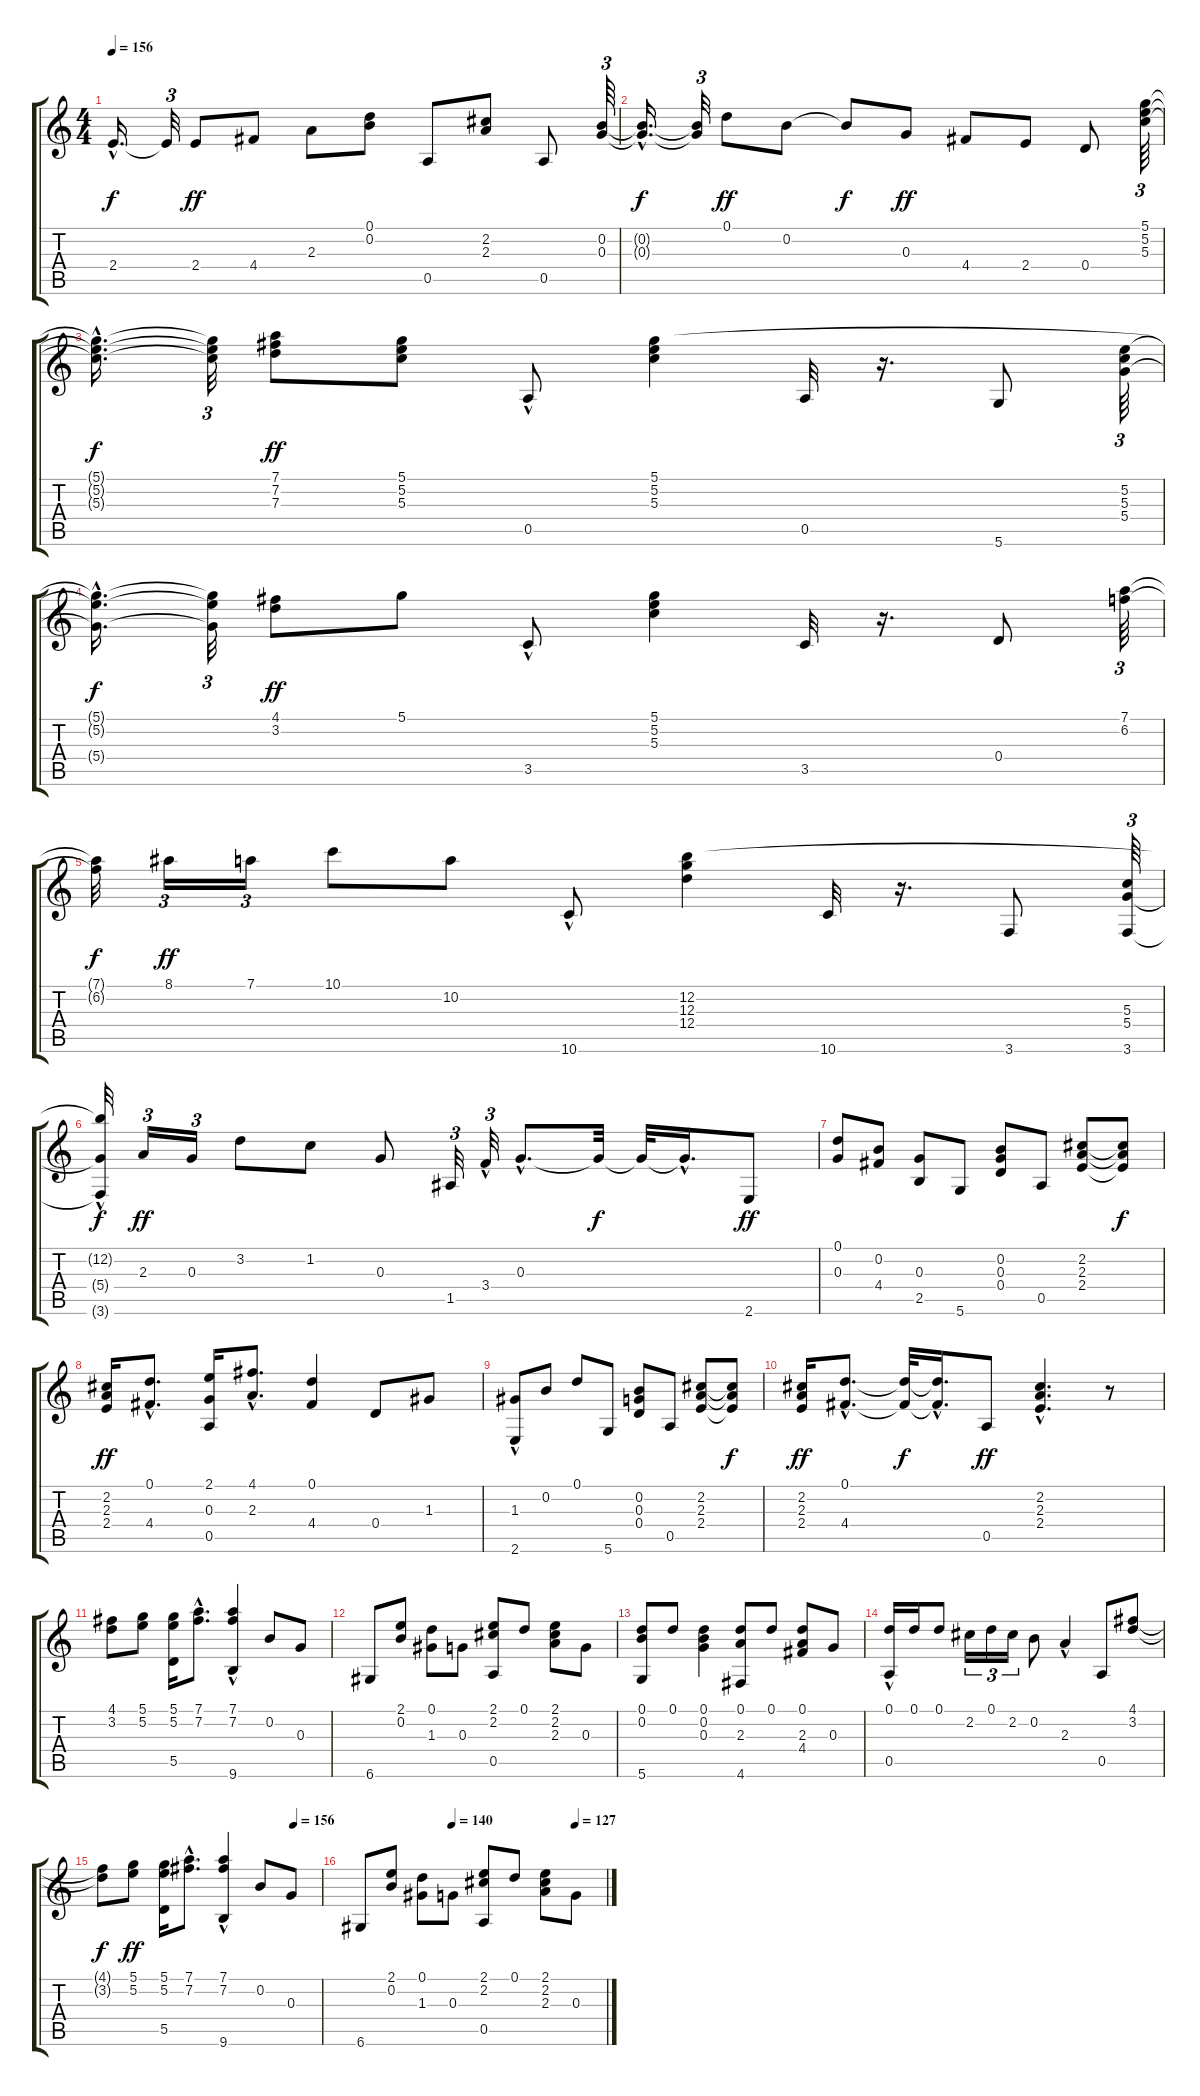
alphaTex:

\track "" {instrument acousticguitarsteel}
\staff {score tabs}
\tuning (D4 B3 G3 D3 A2 D2) {hide}
\ts (4 4)
\tempo 156
\clef g2
\ks c
2.4{hac t}.16{d dy f} 2.4{t}.32{tu (3 2)} 2.4.8{dy ff} 4.4.8 2.3.8 (0.1 0.2).8 0.5.8 (2.2 2.3).8 0.5.8 (0.2 0.3).64{tu (3 2)} |
(0.2{hac t} 0.3{hac t}).16{d dy f} (0.2{t} 0.3{t}).32{tu (3 2)} 0.1.8{dy ff} 0.2.8 0.2{t}.8{dy f} 0.3.8{dy ff} 4.4.8 2.4.8 0.4.8 (5.1 5.2 5.3).64{tu (3 2)} |
(5.1{hac t} 5.2{hac t} 5.3{hac t}).16{d dy f} (5.1{t} 5.2{t} 5.3{t}).32{tu (3 2)} (7.1 7.2 7.3).8{dy ff} (5.1 5.2 5.3).8 0.5{hac}.8 (5.1 5.2 5.3).4 0.5.32 r.16{d} 5.6.8 (5.2 5.3 5.4).64{tu (3 2)} |
(5.1{hac t} 5.2{hac t} 5.4{hac t}).16{d dy f} (5.1{t} 5.2{t} 5.4{t}).32{tu (3 2)} (4.1 3.2).8{dy ff} 5.1.8 3.5{hac}.8 (5.1 5.2 5.3).4 3.5.32 r.16{d} 0.4.8 (7.1 6.2).64{tu (3 2)} |
(7.1{t} 6.2{t}).32{dy f} 8.1.16{tu (3 2) dy ff} 7.1.16{tu (3 2)} 10.1.8 10.2.8 10.6{hac}.8 (12.2 12.3 12.4).4 10.6.32 r.16{d} 3.6.8 (5.3 5.4 3.6).64{tu (3 2)} |
(12.2{t} 5.4{t} 3.6{hac t}).32{dy f} 2.3.16{tu (3 2) dy ff} 0.3.16{tu (3 2)} 3.2.8 1.2.8 0.3.8 1.5.32{tu (3 2)} 3.4{hac}.32{tu (3 2)} 0.3{hac}.8{d} 0.3{t}.32{dy f} 0.3{t}.32 0.3{hac t}.16{d} 2.6.8{dy ff} |
(0.1 0.3).8 (0.2 4.4).8 (0.3 2.5).8 5.6.8 (0.2 0.3 0.4).8 0.5.8 (2.2 2.3 2.4).8 (2.2{t} 2.3{t} 2.4{t}).8{dy f} |
(2.2 2.3 2.4).16{dy ff} (0.1{hac} 4.4{hac}).8{d} (2.1 0.3 0.5).16 (4.1{hac} 2.3{hac}).8{d} (0.1 4.4).4 0.4.8 1.3.8 |
(1.3 2.6{hac}).8 0.2.8 0.1.8 5.6.8 (0.2 0.3 0.4).8 0.5.8 (2.2 2.3 2.4).8 (2.2{t} 2.3{t} 2.4{t}).8{dy f} |
(2.2 2.3 2.4).16{dy ff} (0.1{hac} 4.4{hac}).8{d} (0.1{t} 4.4{t}).32{dy f} (0.1{hac t} 4.4{hac t}).16{d} 0.5.8{dy ff} (2.2{hac} 2.3{hac} 2.4{hac}).4{d} r.8 |
(4.1 3.2).8 (5.1 5.2).8 (5.1 5.2 5.5).16 (7.1{hac} 7.2{hac}).8{d} (7.1{hac} 7.2{hac} 9.6).4 0.2.8 0.3.8 |
6.6.8 (2.1 0.2).8 (0.1 1.3).8 0.3.8 (2.1 2.2 0.5).8 0.1.8 (2.1 2.2 2.3).8 0.3.8 |
(0.1 0.2 5.6).8 0.1.8 (0.1 0.2 0.3).4 (0.1 2.3 4.6).8 0.1.8 (0.1 2.3 4.4).8 0.3.8 |
(0.1 0.5{hac}).16 0.1.16 0.1.8 2.2.16{tu (3 2)} 0.1.16{tu (3 2)} 2.2.16{tu (3 2)} 0.2.8 2.3{hac}.4 0.5.8 (4.1 3.2).8 |
\tempo (156 0.875)
(4.1{t} 3.2{t}).8{dy f} (5.1 5.2).8{dy ff} (5.1 5.2 5.5).16 (7.1{hac} 7.2{hac}).8{d} (7.1{hac} 7.2{hac} 9.6).4 0.2.8 0.3.8 |
\tempo (140 0.375)
\tempo (127 0.875)
6.6.8 (2.1 0.2).8 (0.1 1.3).8 0.3.8 (2.1 2.2 0.5).8 0.1.8 (2.1 2.2 2.3).8 0.3.8
